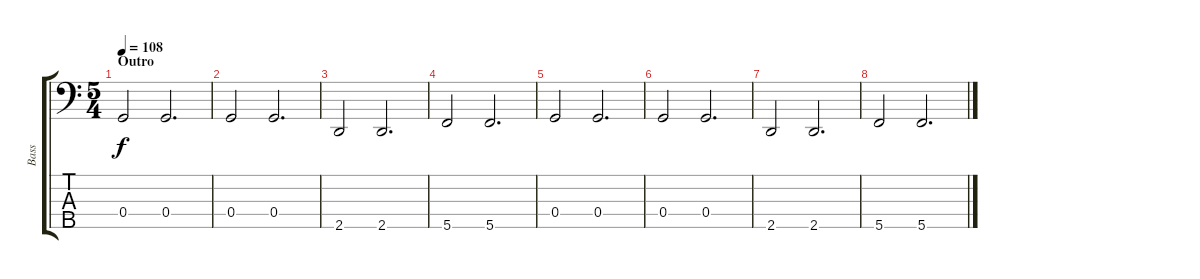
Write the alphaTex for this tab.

\track ("Bass" "Bass") {instrument electricbassfinger}
\staff {score tabs}
\tuning (E3 A2 D2 G1 C1) {hide}
\ts (5 4)
\section ("" "Outro")
\tempo 108
\clef f4
\ks c
0.4.2{dy f} 0.4.2{d} |
0.4.2 0.4.2{d} |
2.5.2 2.5.2{d} |
5.5.2 5.5.2{d} |
0.4.2 0.4.2{d} |
0.4.2 0.4.2{d} |
2.5.2 2.5.2{d} |
5.5.2 5.5.2{d}
